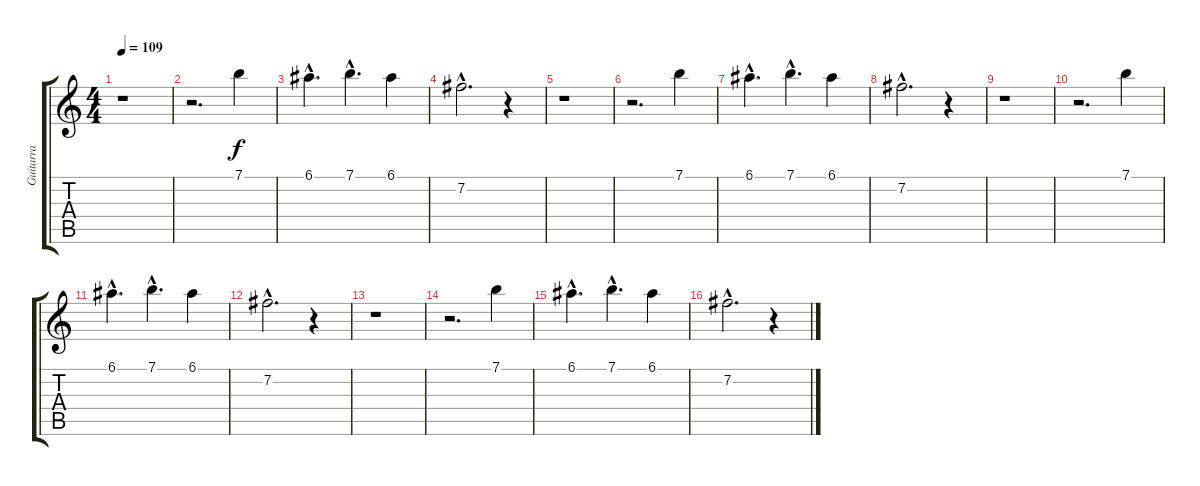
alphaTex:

\track ("Guitarra" "Guitarra") {instrument electricguitarjazz}
\staff {score tabs}
\tuning (E4 B3 G3 D3 A2 E2) {hide}
\ts (4 4)
\tempo 109
\clef g2
\ks c
r.1{dy f} |
r.2{d} 7.1.4{instrument distortionguitar} |
6.1{hac}.4{d instrument distortionguitar} 7.1{hac}.4{d} 6.1.4 |
7.2{hac}.2{d instrument distortionguitar} r.4 |
r.1 |
r.2{d} 7.1.4{instrument distortionguitar} |
6.1{hac}.4{d instrument distortionguitar} 7.1{hac}.4{d} 6.1.4 |
7.2{hac}.2{d instrument distortionguitar} r.4 |
r.1 |
r.2{d} 7.1.4{instrument distortionguitar} |
6.1{hac}.4{d instrument distortionguitar} 7.1{hac}.4{d} 6.1.4 |
7.2{hac}.2{d instrument distortionguitar} r.4 |
r.1 |
r.2{d} 7.1.4{instrument distortionguitar} |
6.1{hac}.4{d instrument distortionguitar} 7.1{hac}.4{d} 6.1.4 |
7.2{hac}.2{d instrument distortionguitar} r.4
